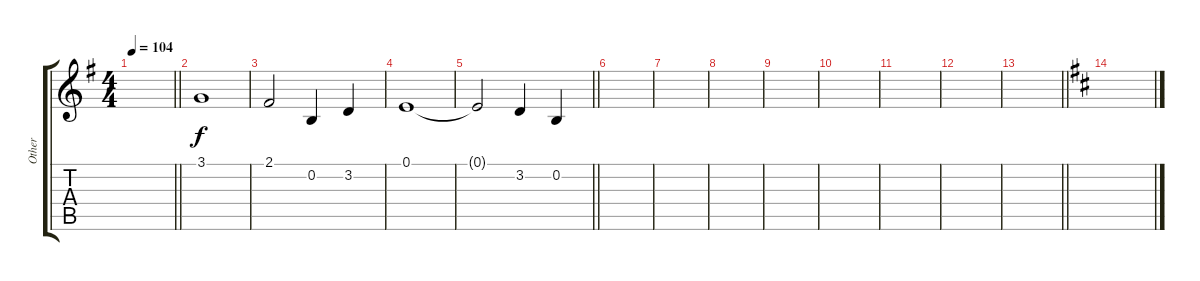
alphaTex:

\track ("Other" "Other") {instrument lead1square}
\staff {score tabs}
\tuning (E4 B3 G3 D3 A2 E2) {hide}
\ts (4 4)
\tempo 104
\clef g2
\barLineRight lightlight
\ks eminor
|
3.1.1 |
2.1.2 0.2.4 3.2.4 |
0.1.1 |
\barLineRight lightlight
0.1{t}.2 3.2.4 0.2.4 |
|
|
|
|
|
|
|
\barLineRight lightlight
|
\ks bminor
